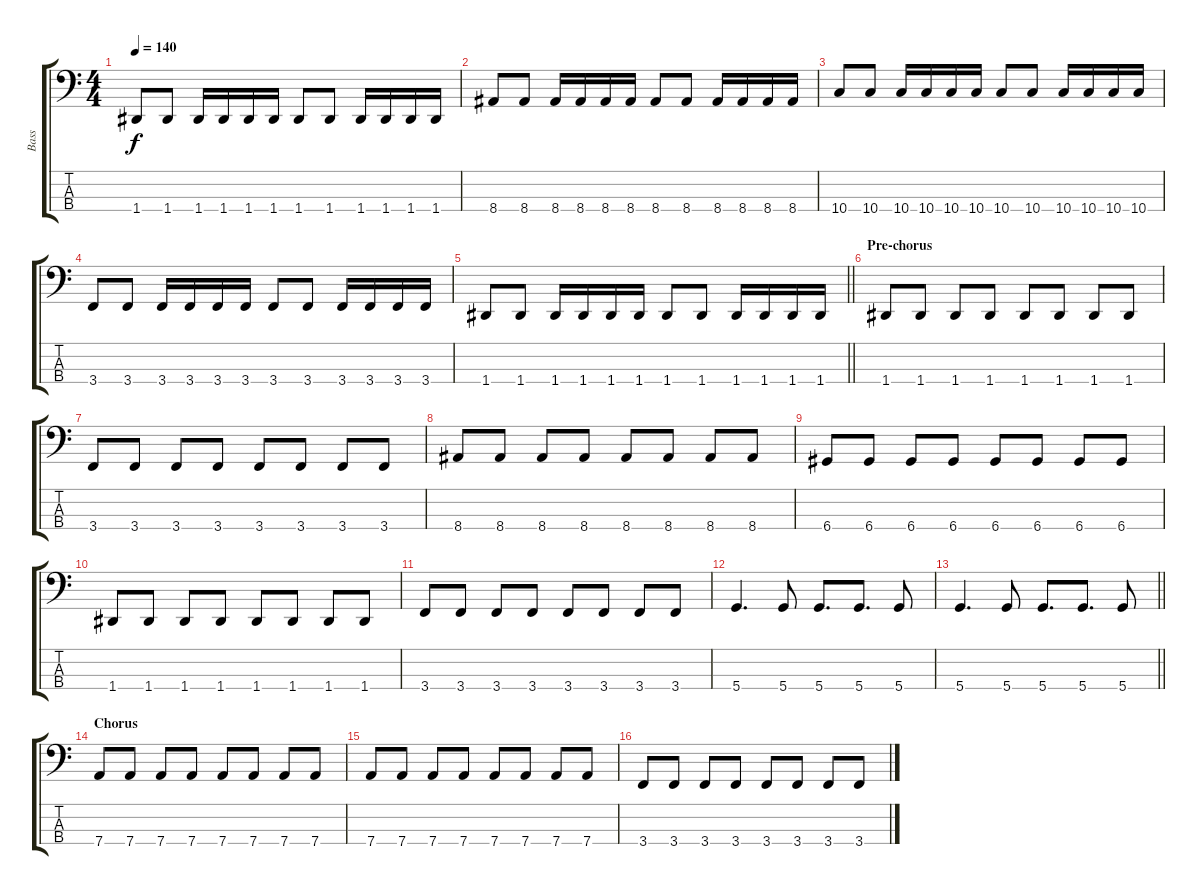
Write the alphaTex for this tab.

\track ("Bass" "Bass") {instrument electricbasspick}
\staff {score tabs}
\tuning (G2 D2 A1 D1) {hide}
\ts (4 4)
\tempo 140
\clef f4
\ks c
1.4.8{dy f} 1.4.8 1.4.16 1.4.16 1.4.16 1.4.16 1.4.8 1.4.8 1.4.16 1.4.16 1.4.16 1.4.16 |
8.4.8 8.4.8 8.4.16 8.4.16 8.4.16 8.4.16 8.4.8 8.4.8 8.4.16 8.4.16 8.4.16 8.4.16 |
10.4.8 10.4.8 10.4.16 10.4.16 10.4.16 10.4.16 10.4.8 10.4.8 10.4.16 10.4.16 10.4.16 10.4.16 |
3.4.8 3.4.8 3.4.16 3.4.16 3.4.16 3.4.16 3.4.8 3.4.8 3.4.16 3.4.16 3.4.16 3.4.16 |
\barLineRight lightlight
1.4.8 1.4.8 1.4.16 1.4.16 1.4.16 1.4.16 1.4.8 1.4.8 1.4.16 1.4.16 1.4.16 1.4.16 |
\section ("" "Pre-chorus")
1.4.8 1.4.8 1.4.8 1.4.8 1.4.8 1.4.8 1.4.8 1.4.8 |
3.4.8 3.4.8 3.4.8 3.4.8 3.4.8 3.4.8 3.4.8 3.4.8 |
8.4.8 8.4.8 8.4.8 8.4.8 8.4.8 8.4.8 8.4.8 8.4.8 |
6.4.8 6.4.8 6.4.8 6.4.8 6.4.8 6.4.8 6.4.8 6.4.8 |
1.4.8 1.4.8 1.4.8 1.4.8 1.4.8 1.4.8 1.4.8 1.4.8 |
3.4.8 3.4.8 3.4.8 3.4.8 3.4.8 3.4.8 3.4.8 3.4.8 |
5.4.4{d} 5.4.8 5.4.8{d} 5.4.8{d} 5.4.8 |
\barLineRight lightlight
5.4.4{d} 5.4.8 5.4.8{d} 5.4.8{d} 5.4.8 |
\section ("" "Chorus")
7.4.8 7.4.8 7.4.8 7.4.8 7.4.8 7.4.8 7.4.8 7.4.8 |
7.4.8 7.4.8 7.4.8 7.4.8 7.4.8 7.4.8 7.4.8 7.4.8 |
3.4.8 3.4.8 3.4.8 3.4.8 3.4.8 3.4.8 3.4.8 3.4.8
